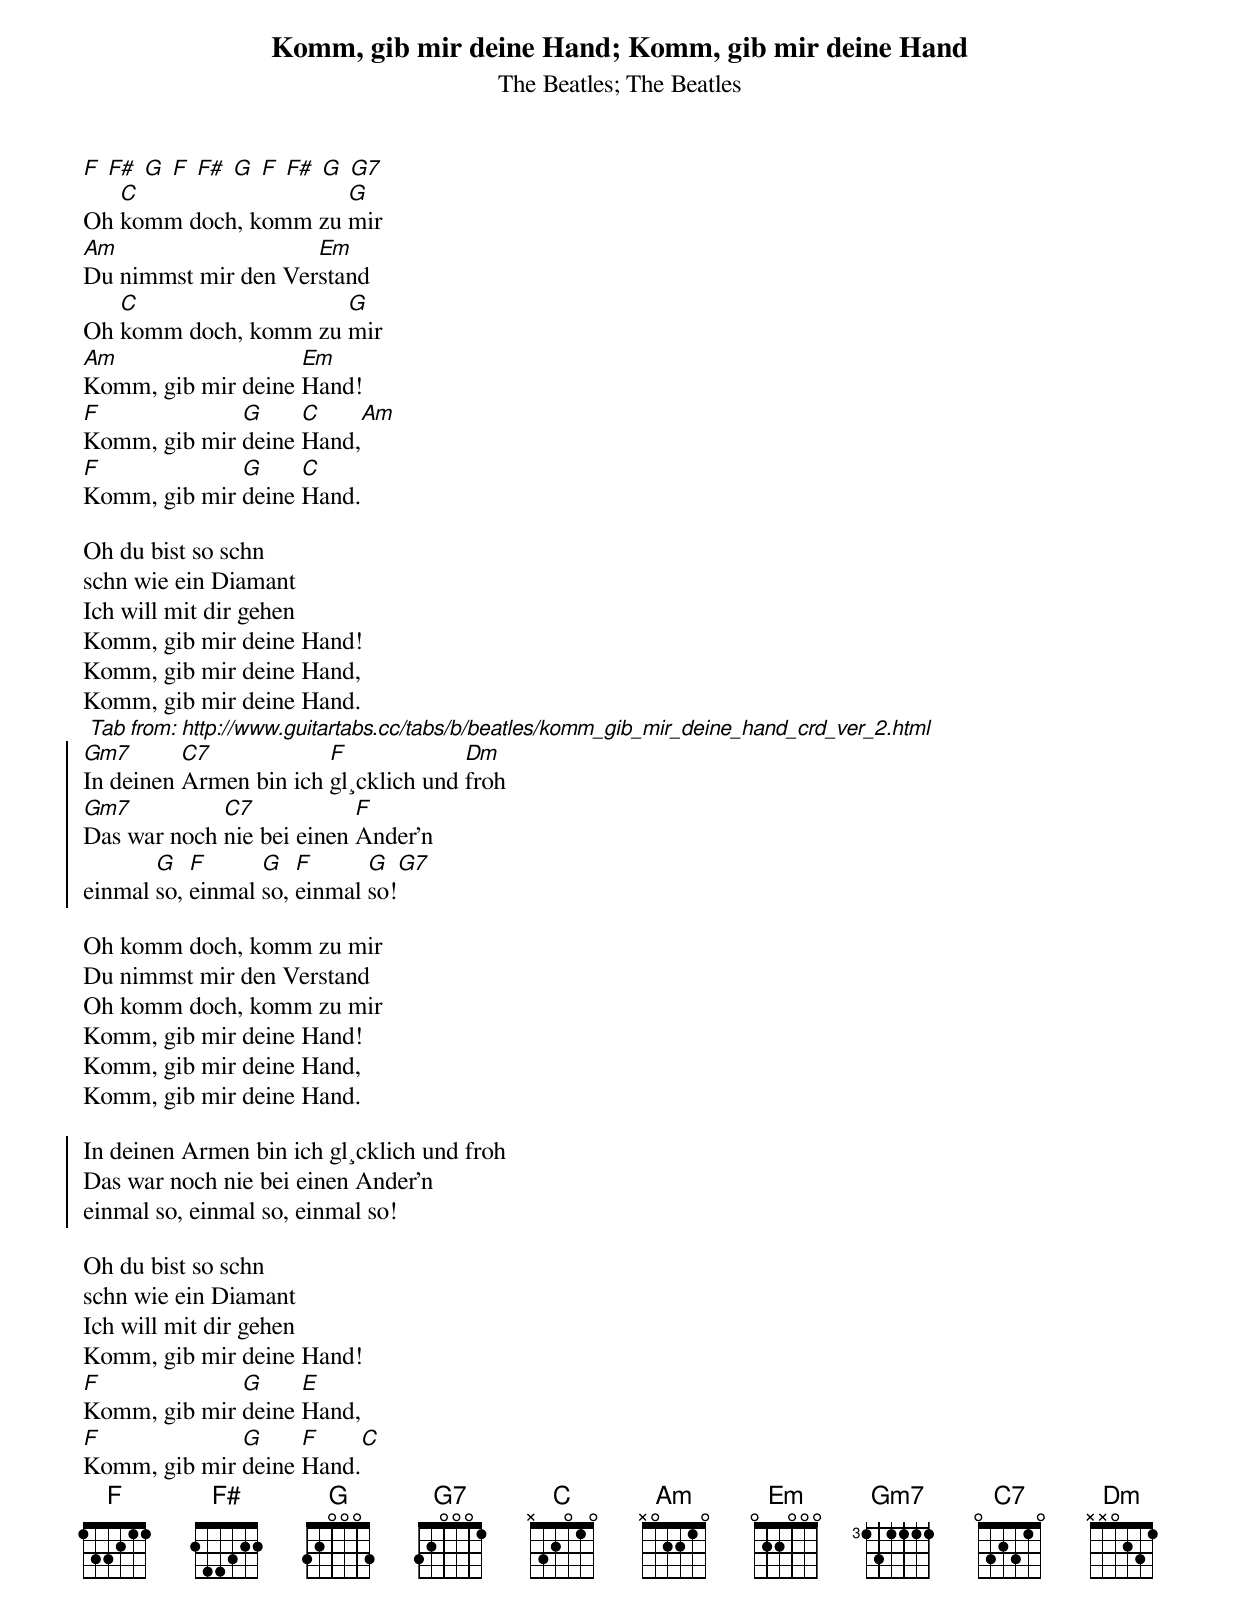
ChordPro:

{t:Komm, gib mir deine Hand}
{st:The Beatles}

{t:Komm, gib mir deine Hand}
{st:The Beatles}

[F] [F#] [G] [F] [F#] [G] [F] [F#] [G] [G7]
Oh [C]komm doch, komm zu [G]mir
[Am]Du nimmst mir den Ver[Em]stand
Oh [C]komm doch, komm zu [G]mir
[Am]Komm, gib mir deine [Em]Hand!
[F]Komm, gib mir [G]deine [C]Hand,[Am]
[F]Komm, gib mir [G]deine [C]Hand.

Oh du bist so schn
schn wie ein Diamant
Ich will mit dir gehen
Komm, gib mir deine Hand!
Komm, gib mir deine Hand,
Komm, gib mir deine Hand.
[ Tab from: http://www.guitartabs.cc/tabs/b/beatles/komm_gib_mir_deine_hand_crd_ver_2.html ]
{soc}
[Gm7]In deinen [C7]Armen bin ich [F]gl¸cklich und [Dm]froh
[Gm7]Das war noch [C7]nie bei einen [F]Ander'n
einmal [G]so, [F]einmal [G]so, [F]einmal [G]so![G7]
{eoc}

Oh komm doch, komm zu mir
Du nimmst mir den Verstand
Oh komm doch, komm zu mir
Komm, gib mir deine Hand!
Komm, gib mir deine Hand,
Komm, gib mir deine Hand.

{soc}
In deinen Armen bin ich gl¸cklich und froh
Das war noch nie bei einen Ander'n
einmal so, einmal so, einmal so!
{eoc}

Oh du bist so schn
schn wie ein Diamant
Ich will mit dir gehen
Komm, gib mir deine Hand!
[F]Komm, gib mir [G]deine [E]Hand,
[F]Komm, gib mir [G]deine [F]Hand.[C]
